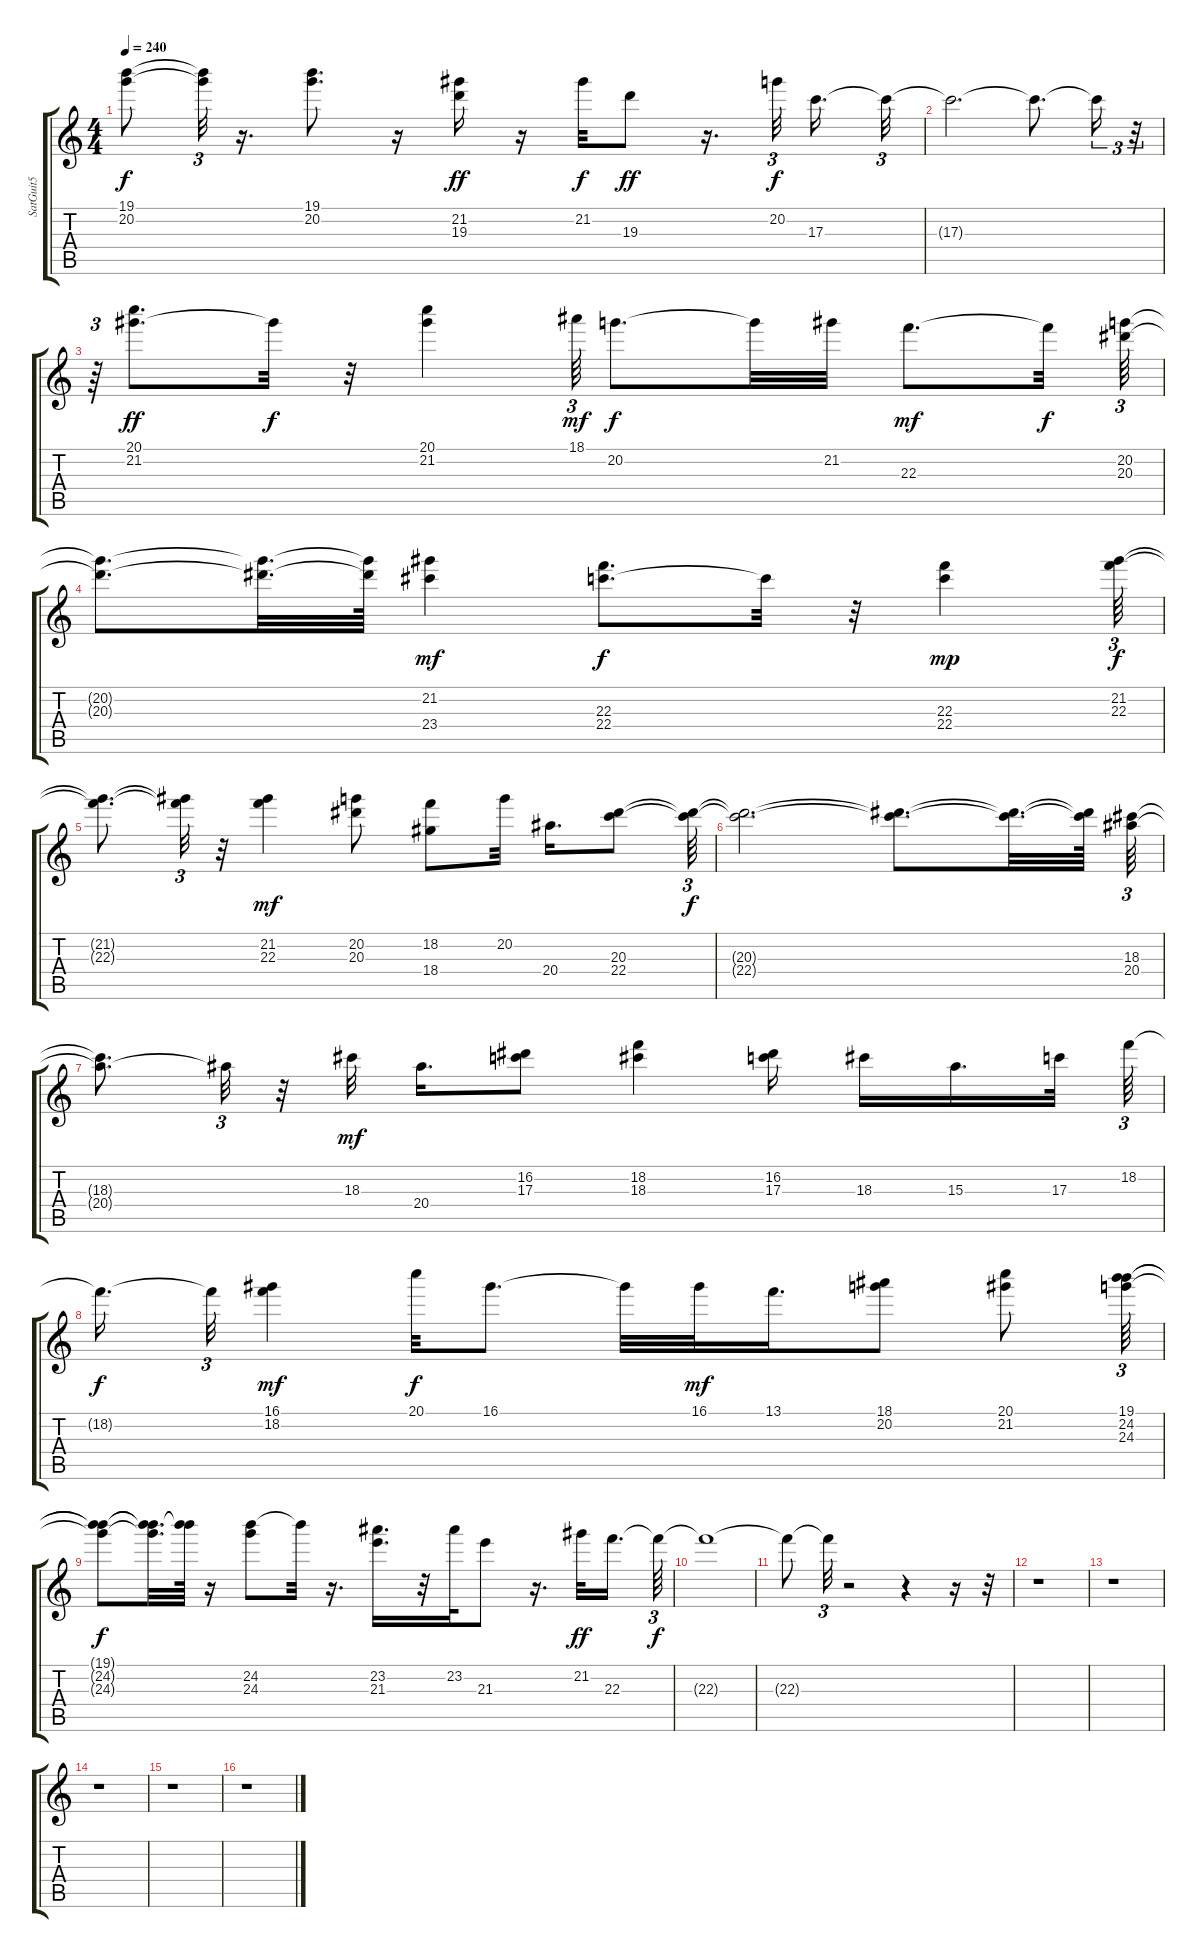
\track ("SatGuit5" "SatGuit5") {instrument overdrivenguitar}
\staff {score tabs}
\tuning (E4 B3 G3 D3 A2 E2) {hide}
\ts (4 4)
\tempo 240
\clef g2
\ks c
(19.1{t} 20.2{t}).8{dy f} (19.1{t} 20.2{t}).32{tu (3 2)} r.16{d} (19.1 20.2).8{d} r.16 (21.2 19.3).16{dy ff} r.16 21.2.32{dy f} 19.3.8{dy ff} r.16{d} 20.2.32{tu (3 2) dy f beam splitsecondary} 17.3.16{d} 17.3{t}.32{tu (3 2)} |
17.3{t}.2{d} 17.3{t}.8{d} 17.3{t}.16{tu (3 2)} r.32{tu (3 2)} |
r.64{tu (3 2)} (20.1 21.2).8{d dy ff} 21.2{t}.32{dy f} r.32 (20.1 21.2).4 18.1.64{tu (3 2) dy mf} 20.2.8{d dy f} 20.2{t}.32 21.2.32 22.3.8{d dy mf} 22.3{t}.32{dy f} (20.2 20.3).64{tu (3 2)} |
(20.2{t} 20.3{t}).8{d} (20.2{t} 20.3{t}).32{d} (20.2{t} 20.3{t}).64 (21.2 23.4).4{dy mf} (22.3 22.4).8{d dy f} 22.4{t}.32 r.32 (22.3 22.4).4{dy mp} (21.2 22.3).64{tu (3 2) dy f} |
(21.2{t} 22.3{t}).8{d} (21.2{t} 22.3{t}).32{tu (3 2)} r.32 (21.2 22.3).4{dy mf} (20.2 20.3).8 (18.2 18.4).8 20.2.32 20.4.16{d} (20.3 22.4).8 (20.3{t} 22.4{t}).64{tu (3 2) dy f} |
(20.3{t} 22.4{t}).2{d} (20.3{t} 22.4{t}).8{d} (20.3{t} 22.4{t}).32{d} (20.3{t} 22.4{t}).64 (18.3 20.4).64{tu (3 2)} |
(18.3{t} 20.4{t}).8{d} 20.4{t}.32{tu (3 2)} r.32 18.3.32{dy mf} 20.4.16{d} (16.2 17.3).8 (18.2 18.3).4 (16.2 17.3).16 18.3.16 15.3.16{d} 17.3.32 18.2.64{tu (3 2)} |
18.2{t}.16{d dy f} 18.2{t}.32{tu (3 2)} (16.1 18.2).4{dy mf} 20.1.32{dy f} 16.1.8{d} 16.1{t}.32 16.1.32{dy mf} 13.1.16{d} (18.1 20.2).8 (20.1 21.2).8 (19.1 24.2 24.3).64{tu (3 2)} |
(19.1{t} 24.2{t} 24.3{t}).8{dy f} (19.1{t} 24.2{t} 24.3{t}).32{d} (19.1{t} 24.2{t}).64 r.16 (24.2 24.3).8 24.2{t}.32 r.16{d} (23.2 21.3).16{d} r.32 23.2.32 21.3.8 r.16{d} 21.2.32{dy ff} 22.3.16{d} 22.3{t}.64{tu (3 2) dy f} |
22.3{t}.1 |
22.3{t}.8 22.3{t}.32{tu (3 2)} r.2 r.4 r.16 r.32 |
r.1 |
r.1 |
r.1 |
r.1 |
r.1
